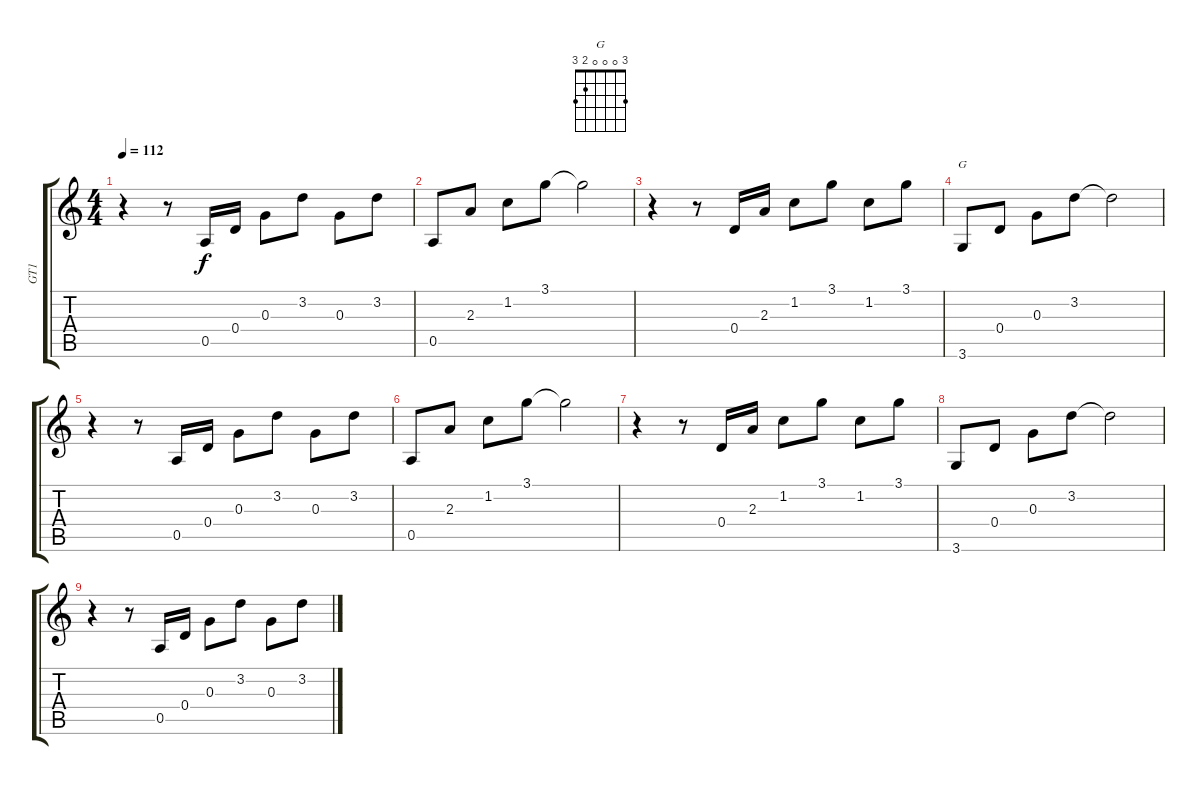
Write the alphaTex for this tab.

\track ("GT1" "GT1") {instrument electricguitarclean}
\staff {score tabs}
\tuning (E4 B3 G3 D3 A2 E2) {hide}
\chord ("G" 3 0 0 0 2 3)
\ts (4 4)
\tempo 112
\clef g2
\ks c
r.4{dy f} r.8 0.5.16 0.4.16 0.3.8 3.2.8 0.3.8 3.2.8 |
0.5.8 2.3.8 1.2.8 3.1.8 3.1{t}.2 |
r.4 r.8 0.4.16 2.3.16 1.2.8 3.1.8 1.2.8 3.1.8 |
3.6.8{ch "G"} 0.4.8 0.3.8 3.2.8 3.2{t}.2 |
r.4 r.8 0.5.16 0.4.16 0.3.8 3.2.8 0.3.8 3.2.8 |
0.5.8 2.3.8 1.2.8 3.1.8 3.1{t}.2 |
r.4 r.8 0.4.16 2.3.16 1.2.8 3.1.8 1.2.8 3.1.8 |
3.6.8 0.4.8 0.3.8 3.2.8 3.2{t}.2 |
r.4 r.8 0.5.16 0.4.16 0.3.8 3.2.8 0.3.8 3.2.8
